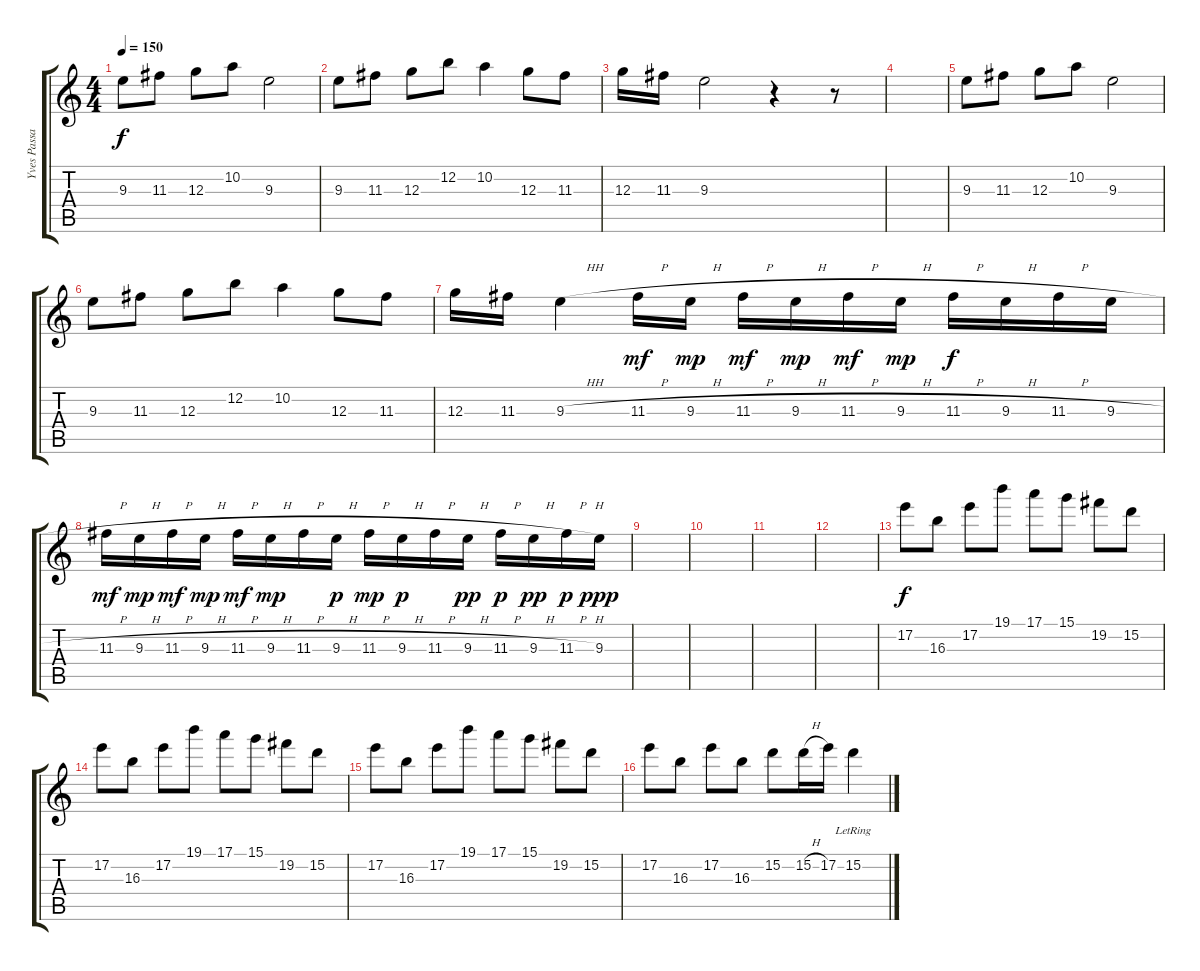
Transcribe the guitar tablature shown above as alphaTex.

\track ("Yves Passarell solo" "Yves Passa") {instrument overdrivenguitar}
\staff {score tabs}
\tuning (E4 B3 G3 D3 A2 E2) {hide}
\ts (4 4)
\tempo 150
\clef g2
\ks c
9.3.8{dy f} 11.3.8 12.3.8 10.2.8 9.3.2 |
9.3.8 11.3.8 12.3.8 12.2.8 10.2.4 12.3.8 11.3.8 |
12.3.16 11.3.16 9.3.2 r.4 r.8 |
|
9.3.8 11.3.8 12.3.8 10.2.8 9.3.2 |
9.3.8 11.3.8 12.3.8 12.2.8 10.2.4 12.3.8 11.3.8 |
12.3.16 11.3.16 9.3{h}.4 11.3{h}.16{dy mf} 9.3{h}.16{dy mp} 11.3{h}.16{dy mf} 9.3{h}.16{dy mp} 11.3{h}.16{dy mf} 9.3{h}.16{dy mp} 11.3{h}.16{dy f} 9.3{h}.16 11.3{h}.16 9.3{h}.16 |
11.3{h}.16{dy mf} 9.3{h}.16{dy mp} 11.3{h}.16{dy mf} 9.3{h}.16{dy mp} 11.3{h}.16{dy mf} 9.3{h}.16{dy mp} 11.3{h}.16 9.3{h}.16{dy p} 11.3{h}.16{dy mp} 9.3{h}.16{dy p} 11.3{h}.16 9.3{h}.16{dy pp} 11.3{h}.16{dy p} 9.3{h}.16{dy pp} 11.3{h}.16{dy p} 9.3.16{dy ppp} |
|
|
|
|
17.2.8{dy f} 16.3.8 17.2.8 19.1.8 17.1.8 15.1.8 19.2.8 15.2.8 |
17.2.8 16.3.8 17.2.8 19.1.8 17.1.8 15.1.8 19.2.8 15.2.8 |
17.2.8 16.3.8 17.2.8 19.1.8 17.1.8 15.1.8 19.2.8 15.2.8 |
17.2.8 16.3.8 17.2.8 16.3.8 15.2.8 15.2{h}.16 17.2.16 15.2{lr}.4
